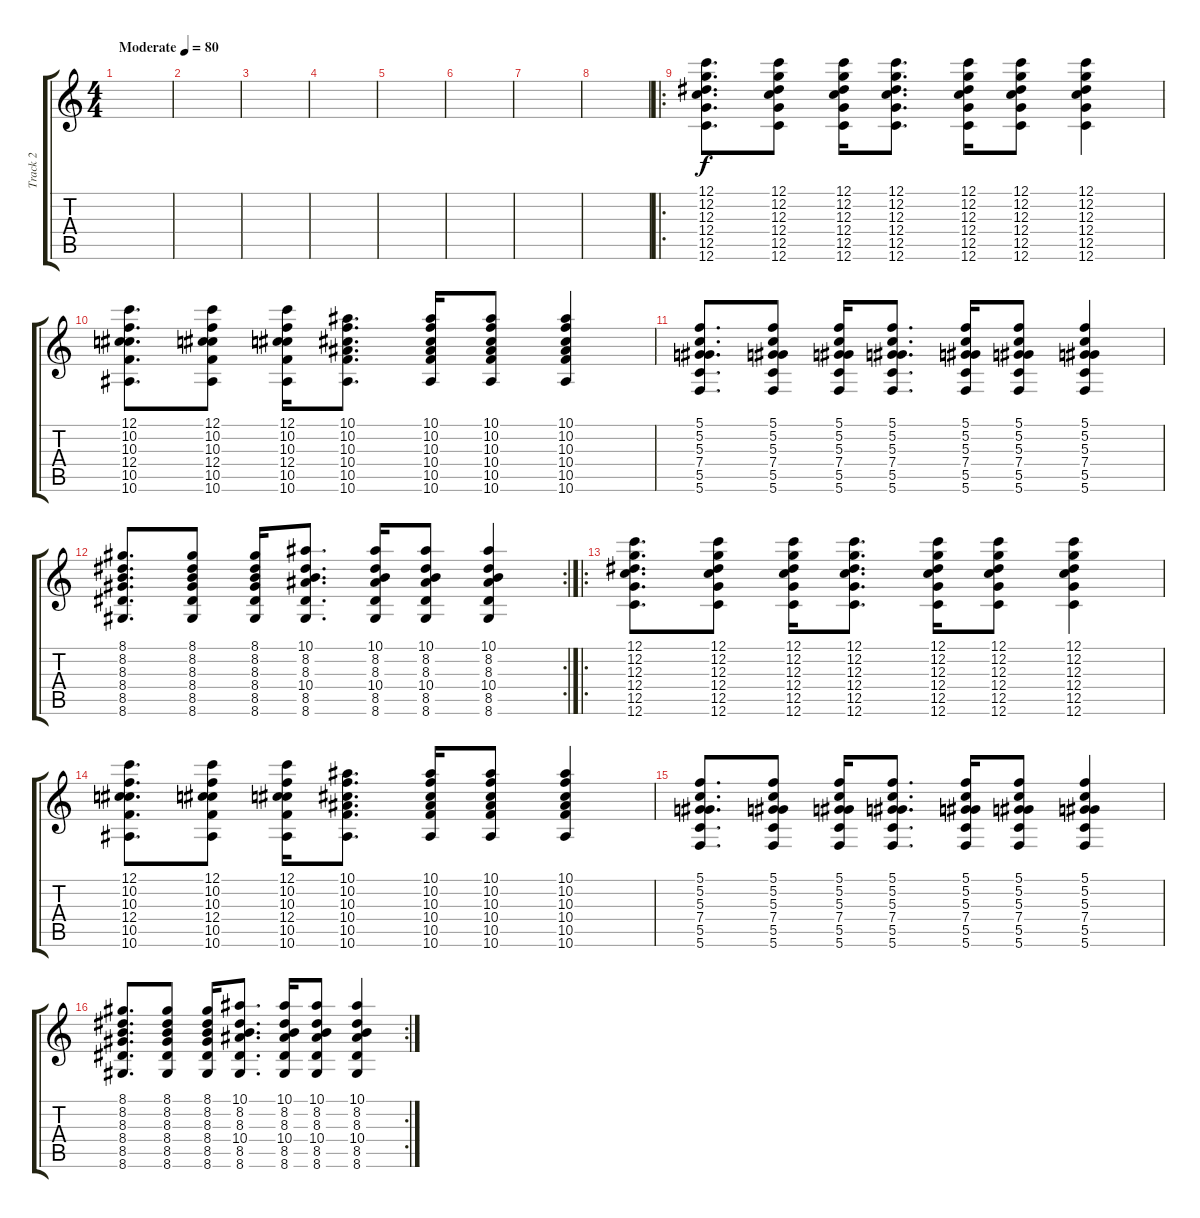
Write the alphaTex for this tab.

\track ("Track 2" "Track 2") {instrument distortionguitar}
\staff {score tabs}
\tuning (C4 G3 Eb3 C3 G2 C2) {hide}
\ts (4 4)
\tempo (80 "Moderate")
\clef g2
\ks c
|
|
|
|
|
|
|
|
\ro
(12.1 12.2 12.3 12.4 12.5 12.6).8{d} (12.1 12.2 12.3 12.4 12.5 12.6).8 (12.1 12.2 12.3 12.4 12.5 12.6).16 (12.1 12.2 12.3 12.4 12.5 12.6).8{d} (12.1 12.2 12.3 12.4 12.5 12.6).16 (12.1 12.2 12.3 12.4 12.5 12.6).8 (12.1 12.2 12.3 12.4 12.5 12.6).4 |
(12.1 10.2 10.3 12.4 10.5 10.6).8{d} (12.1 10.2 10.3 12.4 10.5 10.6).8 (12.1 10.2 10.3 12.4 10.5 10.6).16 (10.1 10.2 10.3 10.4 10.5 10.6).8{d} (10.1 10.2 10.3 10.4 10.5 10.6).16 (10.1 10.2 10.3 10.4 10.5 10.6).8 (10.1 10.2 10.3 10.4 10.5 10.6).4 |
(5.1 5.2 5.3 7.4 5.5 5.6).8{d} (5.1 5.2 5.3 7.4 5.5 5.6).8 (5.1 5.2 5.3 7.4 5.5 5.6).16 (5.1 5.2 5.3 7.4 5.5 5.6).8{d} (5.1 5.2 5.3 7.4 5.5 5.6).16 (5.1 5.2 5.3 7.4 5.5 5.6).8 (5.1 5.2 5.3 7.4 5.5 5.6).4 |
\rc 2
(8.1 8.2 8.3 8.4 8.5 8.6).8{d} (8.1 8.2 8.3 8.4 8.5 8.6).8 (8.1 8.2 8.3 8.4 8.5 8.6).16 (10.1 8.2 8.3 10.4 8.5 8.6).8{d} (10.1 8.2 8.3 10.4 8.5 8.6).16 (10.1 8.2 8.3 10.4 8.5 8.6).8 (10.1 8.2 8.3 10.4 8.5 8.6).4 |
\ro
(12.1 12.2 12.3 12.4 12.5 12.6).8{d} (12.1 12.2 12.3 12.4 12.5 12.6).8 (12.1 12.2 12.3 12.4 12.5 12.6).16 (12.1 12.2 12.3 12.4 12.5 12.6).8{d} (12.1 12.2 12.3 12.4 12.5 12.6).16 (12.1 12.2 12.3 12.4 12.5 12.6).8 (12.1 12.2 12.3 12.4 12.5 12.6).4 |
(12.1 10.2 10.3 12.4 10.5 10.6).8{d} (12.1 10.2 10.3 12.4 10.5 10.6).8 (12.1 10.2 10.3 12.4 10.5 10.6).16 (10.1 10.2 10.3 10.4 10.5 10.6).8{d} (10.1 10.2 10.3 10.4 10.5 10.6).16 (10.1 10.2 10.3 10.4 10.5 10.6).8 (10.1 10.2 10.3 10.4 10.5 10.6).4 |
(5.1 5.2 5.3 7.4 5.5 5.6).8{d} (5.1 5.2 5.3 7.4 5.5 5.6).8 (5.1 5.2 5.3 7.4 5.5 5.6).16 (5.1 5.2 5.3 7.4 5.5 5.6).8{d} (5.1 5.2 5.3 7.4 5.5 5.6).16 (5.1 5.2 5.3 7.4 5.5 5.6).8 (5.1 5.2 5.3 7.4 5.5 5.6).4 |
\rc 2
(8.1 8.2 8.3 8.4 8.5 8.6).8{d} (8.1 8.2 8.3 8.4 8.5 8.6).8 (8.1 8.2 8.3 8.4 8.5 8.6).16 (10.1 8.2 8.3 10.4 8.5 8.6).8{d} (10.1 8.2 8.3 10.4 8.5 8.6).16 (10.1 8.2 8.3 10.4 8.5 8.6).8 (10.1 8.2 8.3 10.4 8.5 8.6).4
